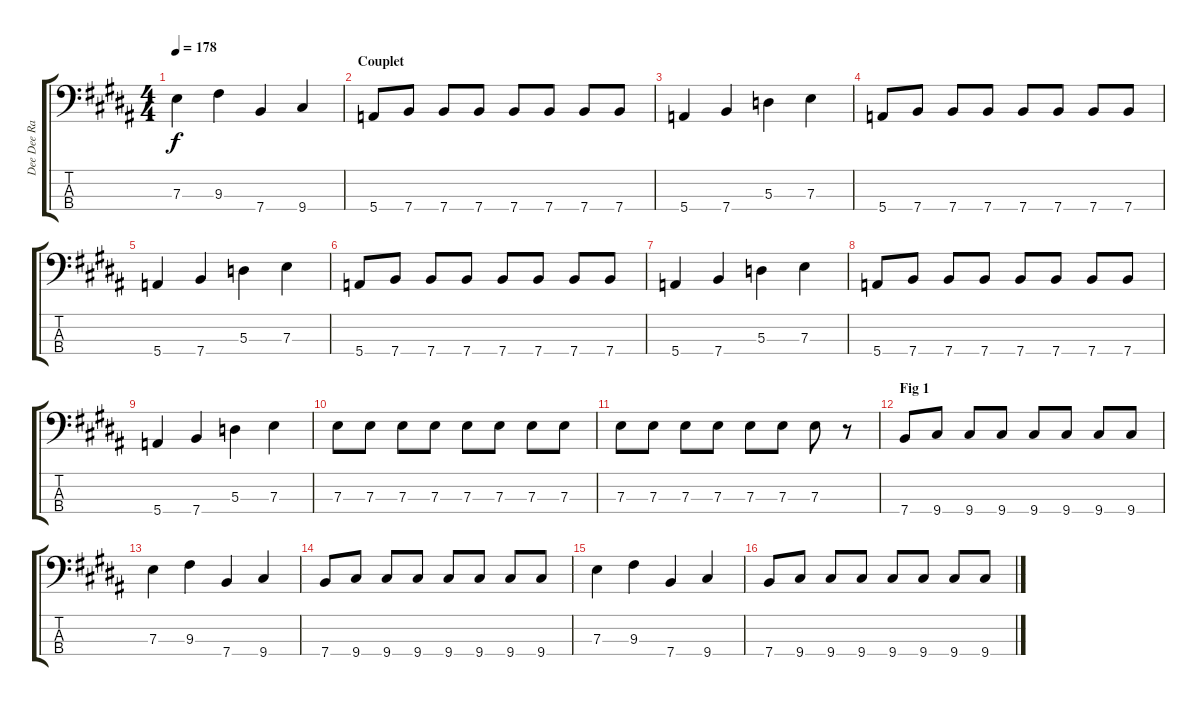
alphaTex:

\track ("Dee Dee Ramone - Bass" "Dee Dee Ra") {instrument electricbassfinger}
\staff {score tabs}
\tuning (G2 D2 A1 E1) {hide}
\ts (4 4)
\tempo 178
\clef f4
\ks b
7.3.4{dy f} 9.3.4 7.4.4 9.4.4 |
\section ("" "Couplet")
5.4.8 7.4.8 7.4.8 7.4.8 7.4.8 7.4.8 7.4.8 7.4.8 |
5.4.4 7.4.4 5.3.4 7.3.4 |
5.4.8 7.4.8 7.4.8 7.4.8 7.4.8 7.4.8 7.4.8 7.4.8 |
5.4.4 7.4.4 5.3.4 7.3.4 |
5.4.8 7.4.8 7.4.8 7.4.8 7.4.8 7.4.8 7.4.8 7.4.8 |
5.4.4 7.4.4 5.3.4 7.3.4 |
5.4.8 7.4.8 7.4.8 7.4.8 7.4.8 7.4.8 7.4.8 7.4.8 |
5.4.4 7.4.4 5.3.4 7.3.4 |
7.3.8 7.3.8 7.3.8 7.3.8 7.3.8 7.3.8 7.3.8 7.3.8 |
7.3.8 7.3.8 7.3.8 7.3.8 7.3.8 7.3.8 7.3.8 r.8 |
\section ("" "Fig 1")
7.4.8 9.4.8 9.4.8 9.4.8 9.4.8 9.4.8 9.4.8 9.4.8 |
7.3.4 9.3.4 7.4.4 9.4.4 |
7.4.8 9.4.8 9.4.8 9.4.8 9.4.8 9.4.8 9.4.8 9.4.8 |
7.3.4 9.3.4 7.4.4 9.4.4 |
7.4.8 9.4.8 9.4.8 9.4.8 9.4.8 9.4.8 9.4.8 9.4.8
